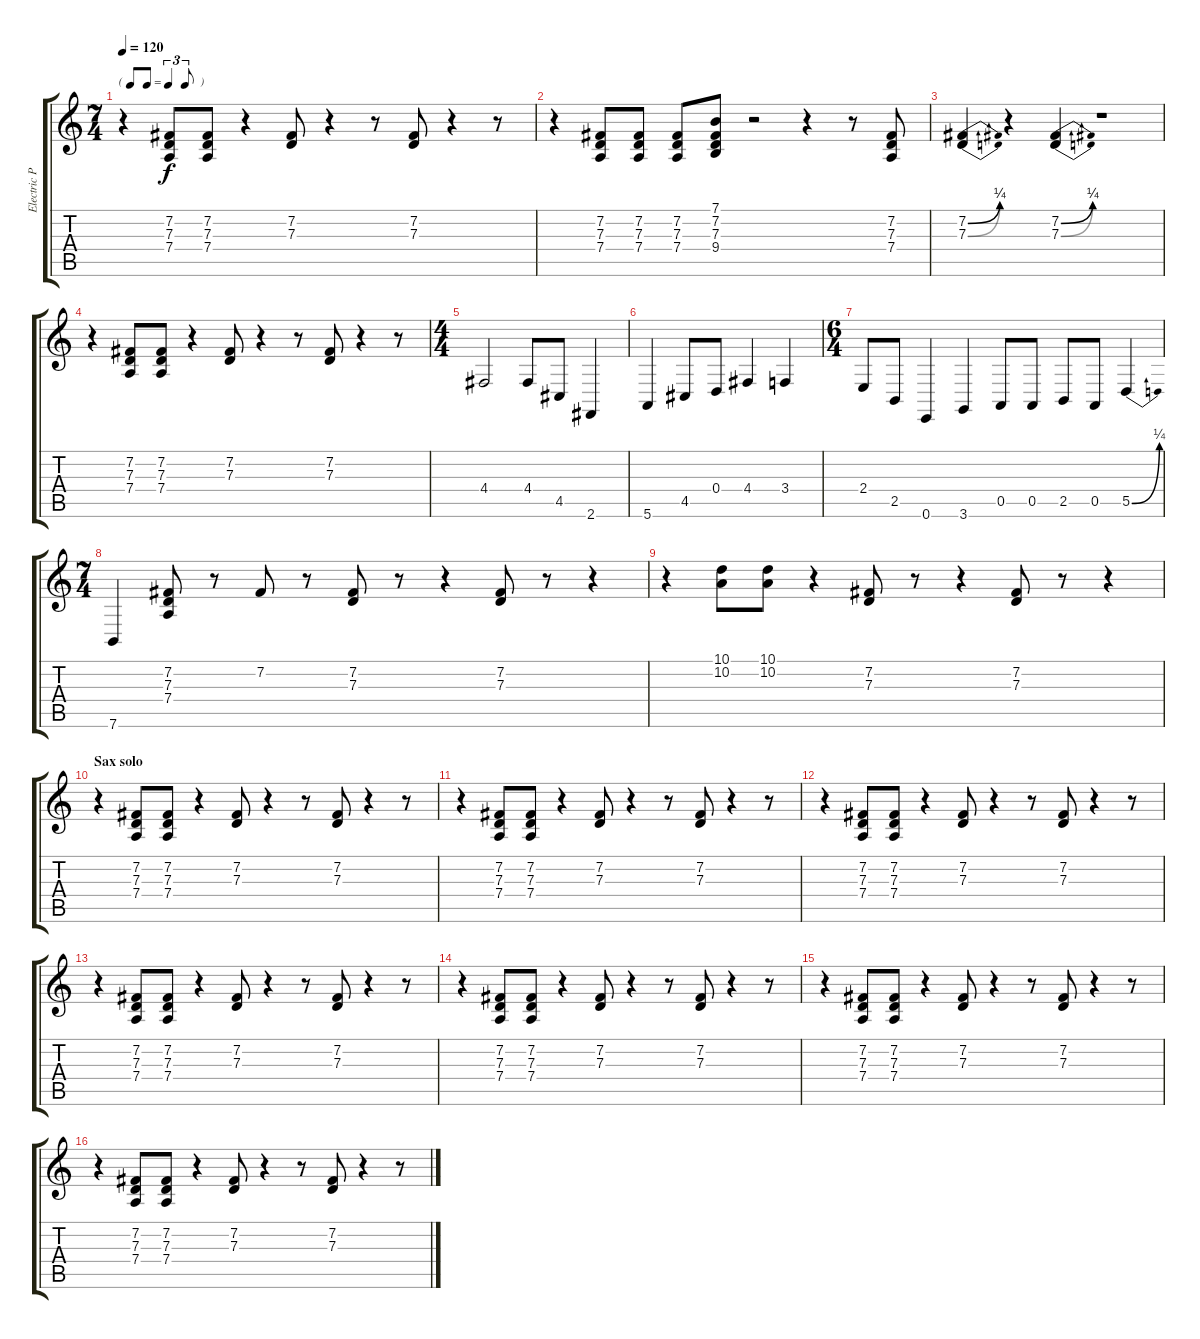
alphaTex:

\track ("Electric Piano (Wright)" "Electric P") {instrument electricpiano2}
\staff {score tabs}
\tuning (E4 B3 G3 D3 A2 E2) {hide}
\ts (7 4)
\tf triplet8th
\tempo 120
\clef g2
\ks c
r.4{dy f} (7.2 7.3 7.4).8 (7.2 7.3 7.4).8 r.4 (7.2 7.3).8 r.4 r.8 (7.2 7.3).8 r.4 r.8 |
r.4 (7.2 7.3 7.4).8 (7.2 7.3 7.4).8 (7.2 7.3 7.4).8 (7.1 7.2 7.3 9.4).8 r.2 r.4 r.8 (7.2 7.3 7.4).8 |
(7.2{be (bend 0 0 60 1)} 7.3{be (bend 0 0 60 1)}).4 r.4 (7.2{be (bend 0 0 60 1)} 7.3{be (bend 0 0 60 1)}).4 r.1 |
r.4 (7.2 7.3 7.4).8 (7.2 7.3 7.4).8 r.4 (7.2 7.3).8 r.4 r.8 (7.2 7.3).8 r.4 r.8 |
\ts (4 4)
4.4.2 4.4.8 4.5.8 2.6.4 |
5.6.4 4.5.8 0.4.8 4.4.4 3.4.4 |
\ts (6 4)
2.4.8 2.5.8 0.6.4 3.6.4 0.5.8 0.5.8 2.5.8 0.5.8 5.5{be (bend 0 0 60 1)}.4 |
\ts (7 4)
7.6.4 (7.2 7.3 7.4).8 r.8 7.2.8 r.8 (7.2 7.3).8 r.8 r.4 (7.2 7.3).8 r.8 r.4 |
r.4 (10.1 10.2).8 (10.1 10.2).8 r.4 (7.2 7.3).8 r.8 r.4 (7.2 7.3).8 r.8 r.4 |
\section ("" "Sax solo")
r.4 (7.2 7.3 7.4).8 (7.2 7.3 7.4).8 r.4 (7.2 7.3).8 r.4 r.8 (7.2 7.3).8 r.4 r.8 |
r.4 (7.2 7.3 7.4).8 (7.2 7.3 7.4).8 r.4 (7.2 7.3).8 r.4 r.8 (7.2 7.3).8 r.4 r.8 |
r.4 (7.2 7.3 7.4).8 (7.2 7.3 7.4).8 r.4 (7.2 7.3).8 r.4 r.8 (7.2 7.3).8 r.4 r.8 |
r.4 (7.2 7.3 7.4).8 (7.2 7.3 7.4).8 r.4 (7.2 7.3).8 r.4 r.8 (7.2 7.3).8 r.4 r.8 |
r.4 (7.2 7.3 7.4).8 (7.2 7.3 7.4).8 r.4 (7.2 7.3).8 r.4 r.8 (7.2 7.3).8 r.4 r.8 |
r.4 (7.2 7.3 7.4).8 (7.2 7.3 7.4).8 r.4 (7.2 7.3).8 r.4 r.8 (7.2 7.3).8 r.4 r.8 |
r.4 (7.2 7.3 7.4).8 (7.2 7.3 7.4).8 r.4 (7.2 7.3).8 r.4 r.8 (7.2 7.3).8 r.4 r.8
